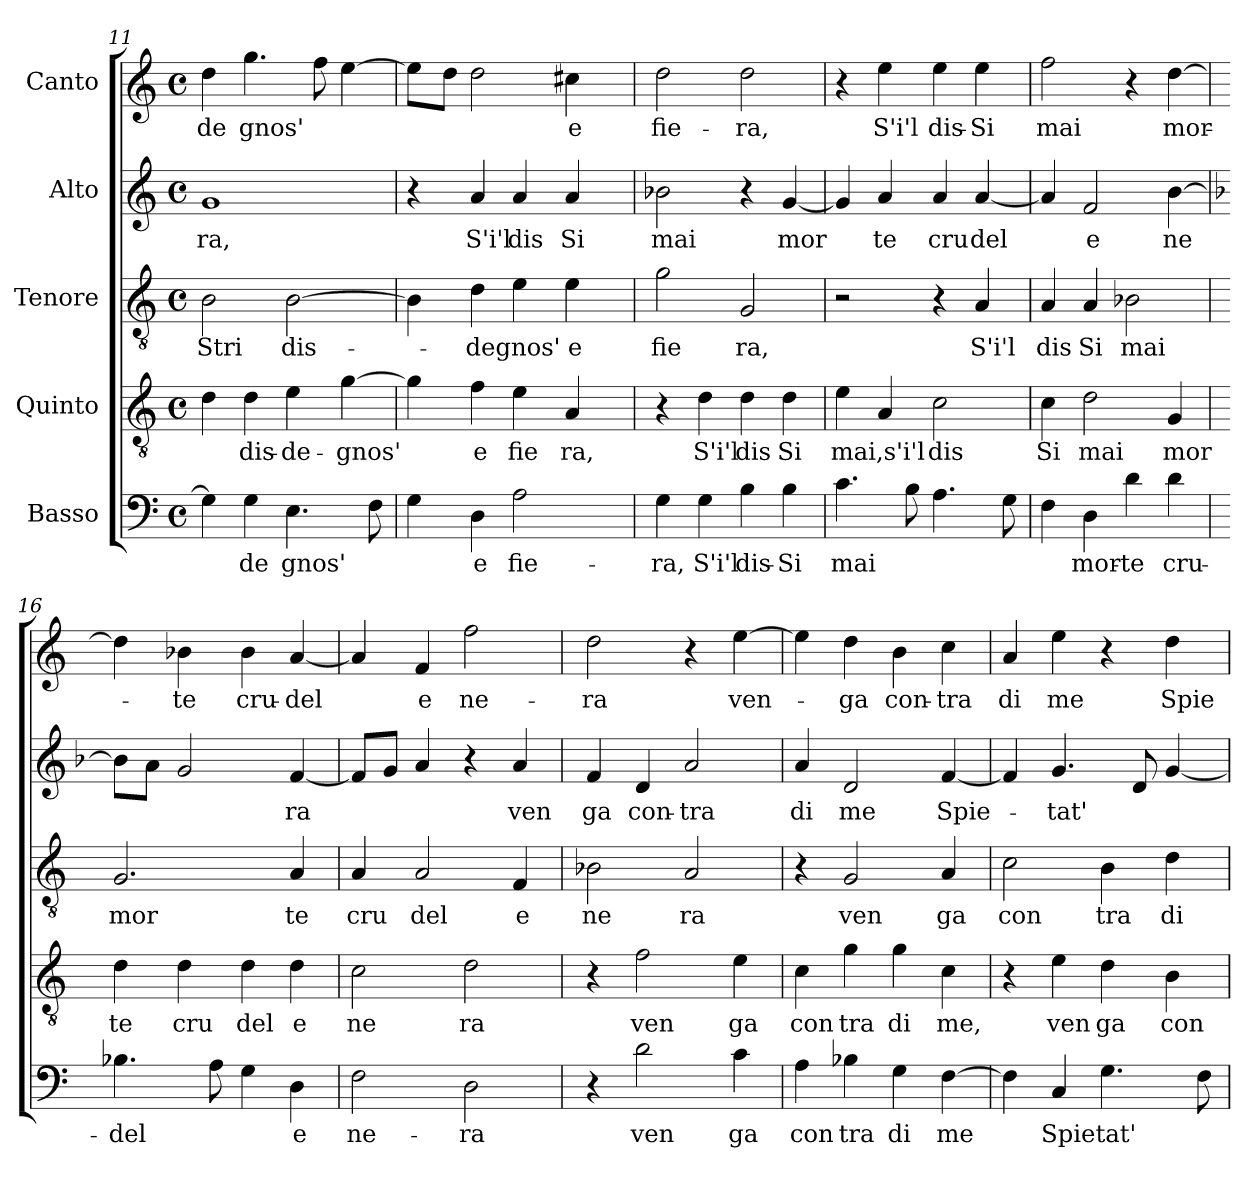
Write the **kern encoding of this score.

**kern	**text	**kern	**text	**kern	**text	**kern	**text	**kern	**text
*part5	*part5	*part4	*part4	*part3	*part3	*part2	*part2	*part1	*part1
*staff5	*staff5	*staff4	*staff4	*staff3	*staff3	*staff2	*staff2	*staff1	*staff1
*I"Basso	*	*I"Quinto	*	*I"Tenore	*	*I"Alto	*	*I"Canto	*
*clefF4	*	*clefGv2	*	*clefGv2	*	*clefG2	*	*clefG2	*
*M4/4	*	*M4/4	*	*M4/4	*	*M4/4	*	*M4/4	*
*met(c)	*	*met(c)	*	*met(c)	*	*met(c)	*	*met(c)	*
=11	=11	=11	=11	=11	=11	=11	=11	=11	=11
!	!	!	!	!	!LO:LY:b:cj	!	!LO:LY:b:cj	!	!LO:LY:b:cj
4G\]	.	4d\	.	2B\	-Stri	1g	-ra,	4dd\	de
!	!LO:LY:b:cj	!	!LO:LY:b:cj	!	!	!	!	!	!LO:LY:b
4G\	de	4d\	dis-	.	.	.	.	4.gg\	gnos'
!	!LO:LY:b	!	!LO:LY:b:cj	!	!LO:LY:b	!	!	!	!
4.E\	gnos'	4e\	-de-	[<2B\	dis-	.	.	.	.
.	.	.	.	.	.	.	.	8ff\	.
!	!	!	!LO:LY:b	!	!	!	!	!	!
.	.	[>4g\	-gnos'	.	.	.	.	[>4ee\	.
8F\	.	.	.	.	.	.	.	.	.
!!LO:LB:g=z
=12	=12	=12	=12	=12	=12	=12	=12	=12	=12
*	*	*	*	*^	*	*	*	*	*
4G\	.	4g\]	.	4B\]	32.ryy	.	4r	.	8ee\L]	.
.	.	.	.	.	2ryy	.	.	.	.	.
.	.	.	.	.	.	.	.	.	8dd\J	.
!	!LO:LY:b:cj	!	!LO:LY:b:cj	!	!	!LO:LY:b	!	!LO:LY:b:cj	!	!
4D\	e	4f\	e	4d\	.	-degnos'	4a/	S'i'l	2dd\	.
!	!LO:LY:b:cj	!	!LO:LY:b:cj	!	!	!	!	!LO:LY:b:cj	!	!
2A\	fie-	4e\	fie	4e\	.	.	4a/	dis	.	.
.	.	.	.	.	4ryy	.	.	.	.	.
!	!	!	!LO:LY:b:cj	!	!	!LO:LY:b:cj	!	!LO:LY:b:cj	!	!LO:LY:b:cj
.	.	4A/	ra,	4e\	.	e	4a/	Si	4cc#\	e
.	.	.	.	.	8ryy	.	.	.	.	.
.	.	.	.	.	16ryy	.	.	.	.	.
.	.	.	.	.	64ryy	.	.	.	.	.
=13	=13	=13	=13	=13	=13	=13	=13	=13	=13	=13
!	!LO:LY:b:cj	!	!	!	!	!LO:LY:b:cj	!	!LO:LY:b:cj	!	!LO:LY:b:cj
*	*	*	*	*v	*v	*	*	*	*	*
4G\	-ra,	4r	.	2g\	fie	2b-X\	mai	2dd\	fie-
!	!LO:LY:b:cj	!	!LO:LY:b:cj	!	!	!	!	!	!
4G\	S'i'l	4d\	S'i'l	.	.	.	.	.	.
!	!LO:LY:b:cj	!	!LO:LY:b:cj	!	!LO:LY:b:cj	!	!	!	!LO:LY:b:cj
4B\	dis-	4d\	dis	2G/	ra,	4r	.	2dd\	-ra,
!	!LO:LY:b:cj	!	!LO:LY:b:cj	!	!	!	!LO:LY:b	!	!
4B\	-Si	4d\	Si	.	.	[<4g/	mor	.	.
=14	=14	=14	=14	=14	=14	=14	=14	=14	=14
!	!LO:LY:b	!	!LO:LY:b:cj	!	!	!	!	!	!
4.c\	mai	4e\	mai,s'i'l	2r	.	4g/]	.	4r	.
!	!	!	!	!	!	!	!LO:LY:b:cj	!	!LO:LY:b:cj
.	.	4A/	.	.	.	4a/	te	4ee\	S'i'l
8B\	.	.	.	.	.	.	.	.	.
!	!	!	!LO:LY:b:cj	!	!	!	!LO:LY:b:cj	!	!LO:LY:b:cj
4.A\	.	2c\	dis	4r	.	4a/	cru	4ee\	dis-
!	!	!	!	!	!LO:LY:b:cj	!	!LO:LY:b	!	!LO:LY:b:cj
.	.	.	.	4A/	S'i'l	[<4a/	del	4ee\	-Si
8G\	.	.	.	.	.	.	.	.	.
=15	=15	=15	=15	=15	=15	=15	=15	=15	=15
!	!	!	!LO:LY:b:cj	!	!LO:LY:b:cj	!	!	!	!LO:LY:b:cj
4F\	.	4c\	Si	4A/	dis	4a/]	.	2ff\	mai
!	!LO:LY:b:cj	!	!LO:LY:b:cj	!	!LO:LY:b:cj	!	!LO:LY:b:cj	!	!
4D\	mor-	2d\	mai	4A/	Si	2f/	e	.	.
!	!LO:LY:b:cj	!	!	!	!LO:LY:b:cj	!	!	!	!
4d\	-te	.	.	2B-X\	mai	.	.	4r	.
!	!LO:LY:b:cj	!	!LO:LY:b:cj	!	!	!	!LO:LY:b	!	!LO:LY:b
4d\	cru-	4G/	mor	.	.	[>4b\	ne	[>4dd\	mor-
=16	=16	=16	=16	=16	=16	=16	=16	=16	=16
*	*	*	*	*	*	*k[b-]	*	*	*
*	*	*	*	*	*	*F:	*	*	*
!	!LO:LY:b	!	!LO:LY:b:cj	!	!LO:LY:b:cj	!	!	!	!
4.B-X\	-del	4d\	te	2.G/	mor	8b\L]	.	4dd\]	.
.	.	.	.	.	.	8a\J	.	.	.
!	!	!	!LO:LY:b:cj	!	!	!	!	!	!LO:LY:b:cj
.	.	4d\	cru	.	.	2g/	.	4b-X\	-te
8A\	.	.	.	.	.	.	.	.	.
!	!	!	!LO:LY:b:cj	!	!	!	!	!	!LO:LY:b:cj
4G\	.	4d\	del	.	.	.	.	4b-\	cru-
!	!LO:LY:b:cj	!	!LO:LY:b:cj	!	!LO:LY:b:cj	!	!LO:LY:b:cj	!	!LO:LY:b
4D\	e	4d\	e	4A/	te	[<4f/	ra	[<4a/	-del
=17	=17	=17	=17	=17	=17	=17	=17	=17	=17
!	!LO:LY:b:cj	!	!LO:LY:b:cj	!	!LO:LY:b:cj	!	!	!	!
2F\	ne-	2c\	ne	4A/	cru	8f/L]	.	4a/]	.
.	.	.	.	.	.	8g/J	.	.	.
!	!	!	!	!	!LO:LY:b:cj	!	!	!	!LO:LY:b:cj
.	.	.	.	2A/	del	4a/	.	4f/	e
!	!LO:LY:b:cj	!	!LO:LY:b:cj	!	!	!	!	!	!LO:LY:b:cj
2D\	-ra	2d\	ra	.	.	4r	.	2ff\	ne-
!	!	!	!	!	!LO:LY:b:cj	!	!LO:LY:b:cj	!	!
.	.	.	.	4F/	e	4a/	ven	.	.
!!LO:PB:g=z
=18	=18	=18	=18	=18	=18	=18	=18	=18	=18
*	*	*	*	*	*	*k[]	*	*	*
*	*	*	*	*	*	*C:	*	*	*
!	!	!	!	!	!LO:LY:b:cj	!	!LO:LY:b:cj	!	!LO:LY:b:cj
4r	.	4r	.	2B-\	ne	4f/	ga	2dd\	-ra
!	!LO:LY:b:cj	!	!LO:LY:b:cj	!	!	!	!LO:LY:b:cj	!	!
2d\	ven	2f\	ven	.	.	4d/	con-	.	.
!	!	!	!	!	!LO:LY:b:cj	!	!LO:LY:b:cj	!	!
.	.	.	.	2A/	ra	2a/	-tra	4r	.
!	!LO:LY:b:cj	!	!LO:LY:b:cj	!	!	!	!	!	!LO:LY:b
4c\	ga	4e\	ga	.	.	.	.	[>4ee\	ven-
=19	=19	=19	=19	=19	=19	=19	=19	=19	=19
!	!LO:LY:b:cj	!	!LO:LY:b:cj	!	!	!	!LO:LY:b:cj	!	!
4A\	con	4c\	con	4r	.	4a/	di	4ee\]	.
!	!LO:LY:b:cj	!	!LO:LY:b:cj	!	!LO:LY:b:cj	!	!LO:LY:b:cj	!	!LO:LY:b:cj
4B-X\	tra	4g\	tra	2G/	ven	2d/	me	4dd\	-ga
!	!LO:LY:b:cj	!	!LO:LY:b:cj	!	!	!	!	!	!LO:LY:b:cj
4G\	di	4g\	di	.	.	.	.	4b\	con-
!	!LO:LY:b	!	!LO:LY:b:cj	!	!LO:LY:b:cj	!	!LO:LY:b	!	!LO:LY:b:cj
[>4F\	me	4c\	me,	4A/	ga	[<4f/	Spie-	4cc\	-tra
=20	=20	=20	=20	=20	=20	=20	=20	=20	=20
!	!	!	!	!	!LO:LY:b:cj	!	!	!	!LO:LY:b:cj
4F\]	.	4r	.	2c\	con	4f/]	.	4a/	di
!	!LO:LY:b:cj	!	!LO:LY:b:cj	!	!	!	!LO:LY:b	!	!LO:LY:b:cj
4C/	Spie	4e\	ven	.	.	4.g/	-tat'	4ee\	me
!	!LO:LY:b	!	!LO:LY:b:cj	!	!LO:LY:b:cj	!	!	!	!
4.G\	tat'	4d\	ga	4B\	tra	.	.	4r	.
.	.	.	.	.	.	8d/	.	.	.
!	!	!	!LO:LY:b:cj	!	!LO:LY:b:cj	!	!	!	!LO:LY:b:cj
.	.	4B\	con	4d\	di	[<4g/	.	4dd\	Spie-
8F\	.	.	.	.	.	.	.	.	.
=	=	=	=	=	=	=	=	=	=
*-	*-	*-	*-	*-	*-	*-	*-	*-	*-
